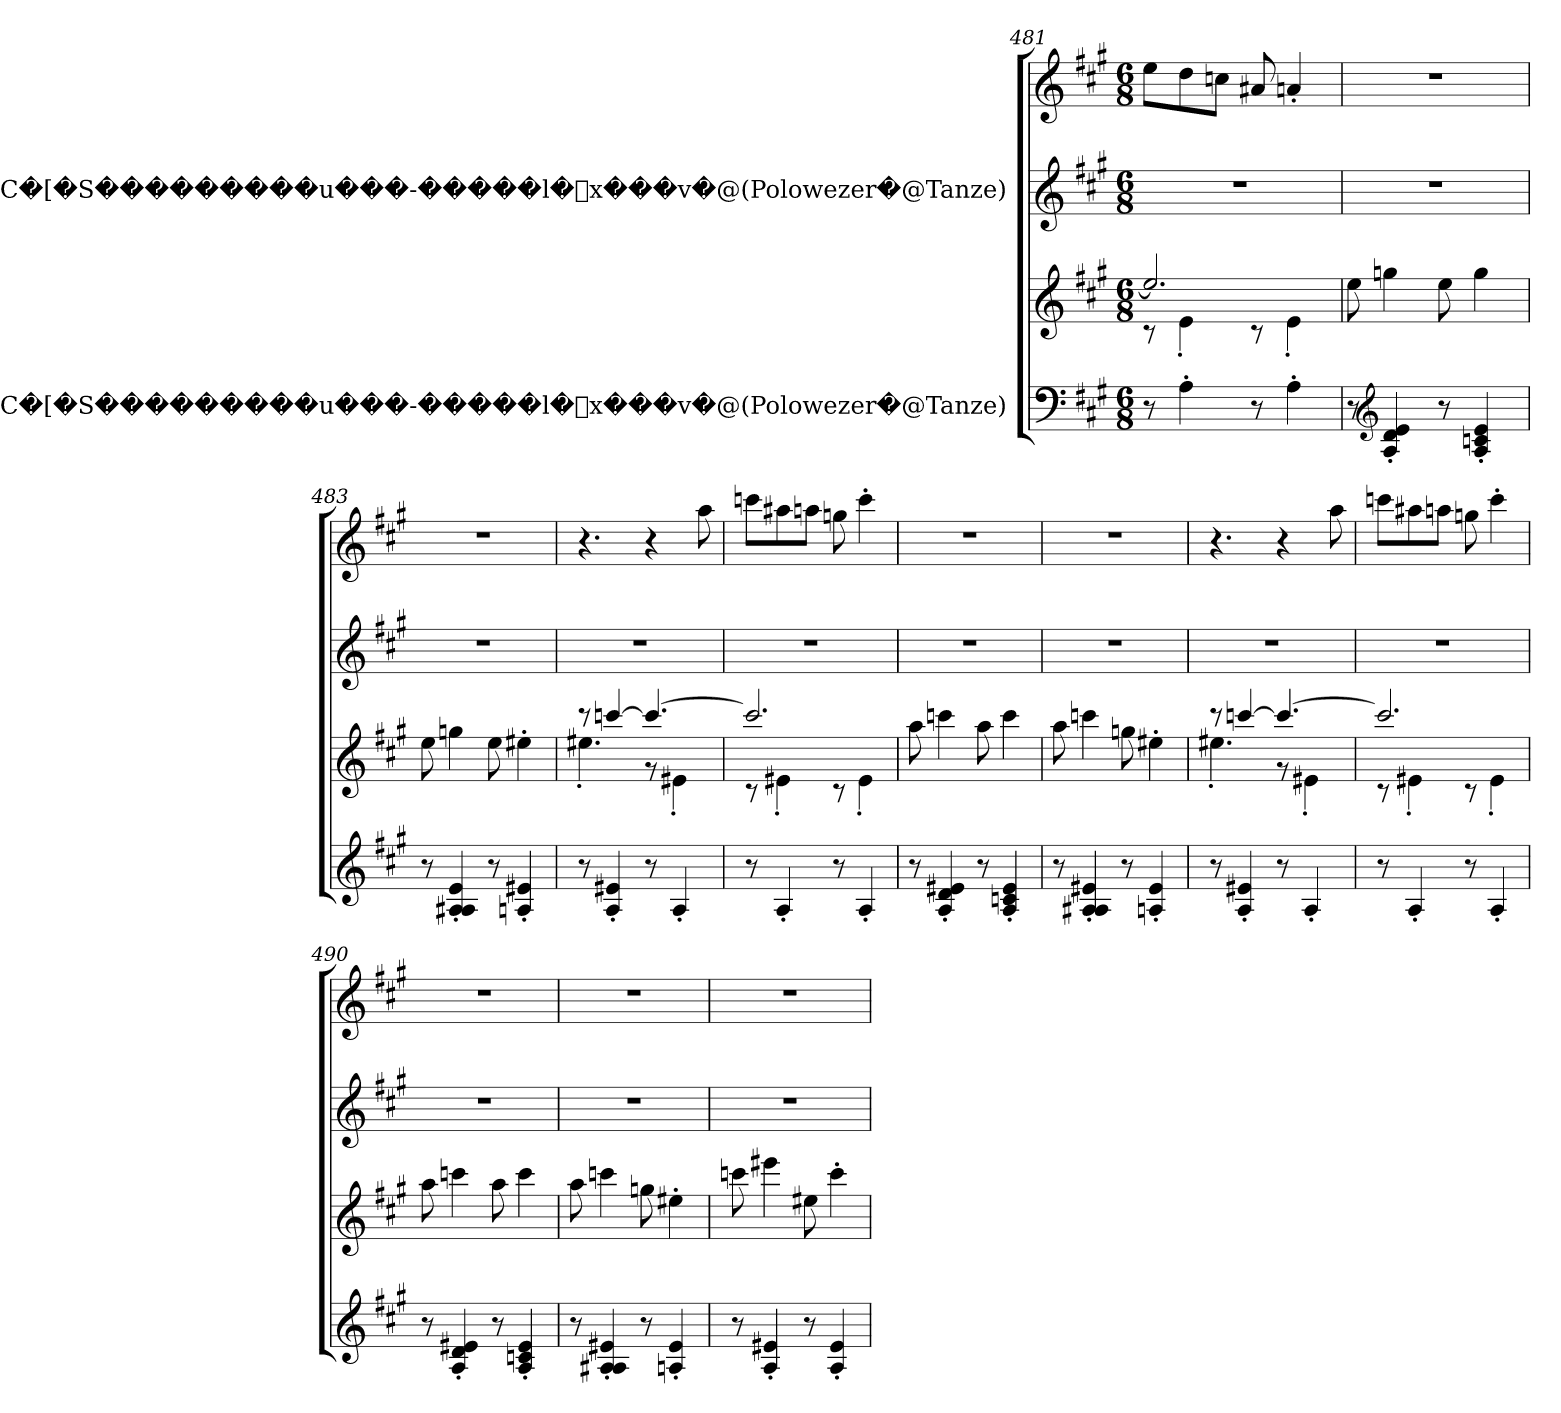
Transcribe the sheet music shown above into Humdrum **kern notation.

**kern	**kern	**kern	**kern
*part2	*part2	*part1	*part1
*staff4	*staff3	*staff2	*staff1
*I"钢琴, �C�[�S���������u���-�����l�ݗx���v�@(Polowezer�@Tanze)	*	*I"钢琴, �C�[�S���������u���-�����l�ݗx���v�@(Polowezer�@Tanze)	*
!!LO:LB:g=z
*clefF4	*clefG2	*clefG2	*clefG2
*k[f#c#g#]	*k[f#c#g#]	*k[f#c#g#]	*k[f#c#g#]
*M6/8	*M6/8	*M6/8	*M6/8
=481	=481	=481	=481
*	*^	*	*
8r	2.ee/]	8r	2.r	8ee\L
4A'\	.	4e'\	.	8dd\
.	.	.	.	8ccn\J
8r	.	8r	.	8a#X/
4A'\	.	4e'\	.	4an'/
*	*v	*v	*	*
=482	=482	=482	=482
8r	8ee\	2.r	2.r
*clefG2	*	*	*
4A/' 4d/' 4e/'	4ggn\	.	.
8r	8ee\	.	.
4A/' 4cn/' 4e/'	4gg\	.	.
=483	=483	=483	=483
8r	8ee\	2.r	2.r
4A/' 4A#X/' 4e/'	4ggn\	.	.
8r	8ee\	.	.
4An/' 4e#X/'	4ee#X'\	.	.
=484	=484	=484	=484
*	*^	*	*
8r	8r	4.ee#X'\	2.r	4.r
4A/' 4e#X/'	[4cccn/	.	.	.
8r	4.ccc/_	8r	.	4r
4A'/	.	4e#X'\	.	.
.	.	.	.	8aa\
=485	=485	=485	=485	=485
8r	2.ccc/]	8r	2.r	8cccn\L
4A'/	.	4e#X'\	.	8aa#X\
.	.	.	.	8aan\J
8r	.	8r	.	8ggn\
4A'/	.	4e#'\	.	4ccc'\
*	*v	*v	*	*
!!LO:LB:g=z
=486	=486	=486	=486
8r	8aa\	2.r	2.r
4A/' 4d/' 4e#X/'	4cccn\	.	.
8r	8aa\	.	.
4A/' 4cn/' 4e#/'	4ccc\	.	.
=487	=487	=487	=487
8r	8aa\	2.r	2.r
4A/' 4A#X/' 4e#X/'	4cccn\	.	.
8r	8ggn\	.	.
4An/' 4e#/'	4ee#X'\	.	.
=488	=488	=488	=488
*	*^	*	*
8r	8r	4.ee#X'\	2.r	4.r
4A/' 4e#X/'	[4cccn/	.	.	.
8r	4.ccc/_	8r	.	4r
4A'/	.	4e#X'\	.	.
.	.	.	.	8aa\
=489	=489	=489	=489	=489
8r	2.ccc/]	8r	2.r	8cccn\L
4A'/	.	4e#X'\	.	8aa#X\
.	.	.	.	8aan\J
8r	.	8r	.	8ggn\
4A'/	.	4e#'\	.	4ccc'\
*	*v	*v	*	*
=490	=490	=490	=490
8r	8aa\	2.r	2.r
4A/' 4d/' 4e#X/'	4cccn\	.	.
8r	8aa\	.	.
4A/' 4cn/' 4e#/'	4ccc\	.	.
!!LO:PB:g=z
=491	=491	=491	=491
8r	8aa\	2.r	2.r
4A/' 4A#X/' 4e#X/'	4cccn\	.	.
8r	8ggn\	.	.
4An/' 4e#/'	4ee#X'\	.	.
=492	=492	=492	=492
8r	8cccn\	2.r	2.r
4A/' 4e#X/'	4eee#X\	.	.
8r	8ee#X\	.	.
4A/' 4e#/'	4ccc'\	.	.
=	=	=	=
*-	*-	*-	*-
